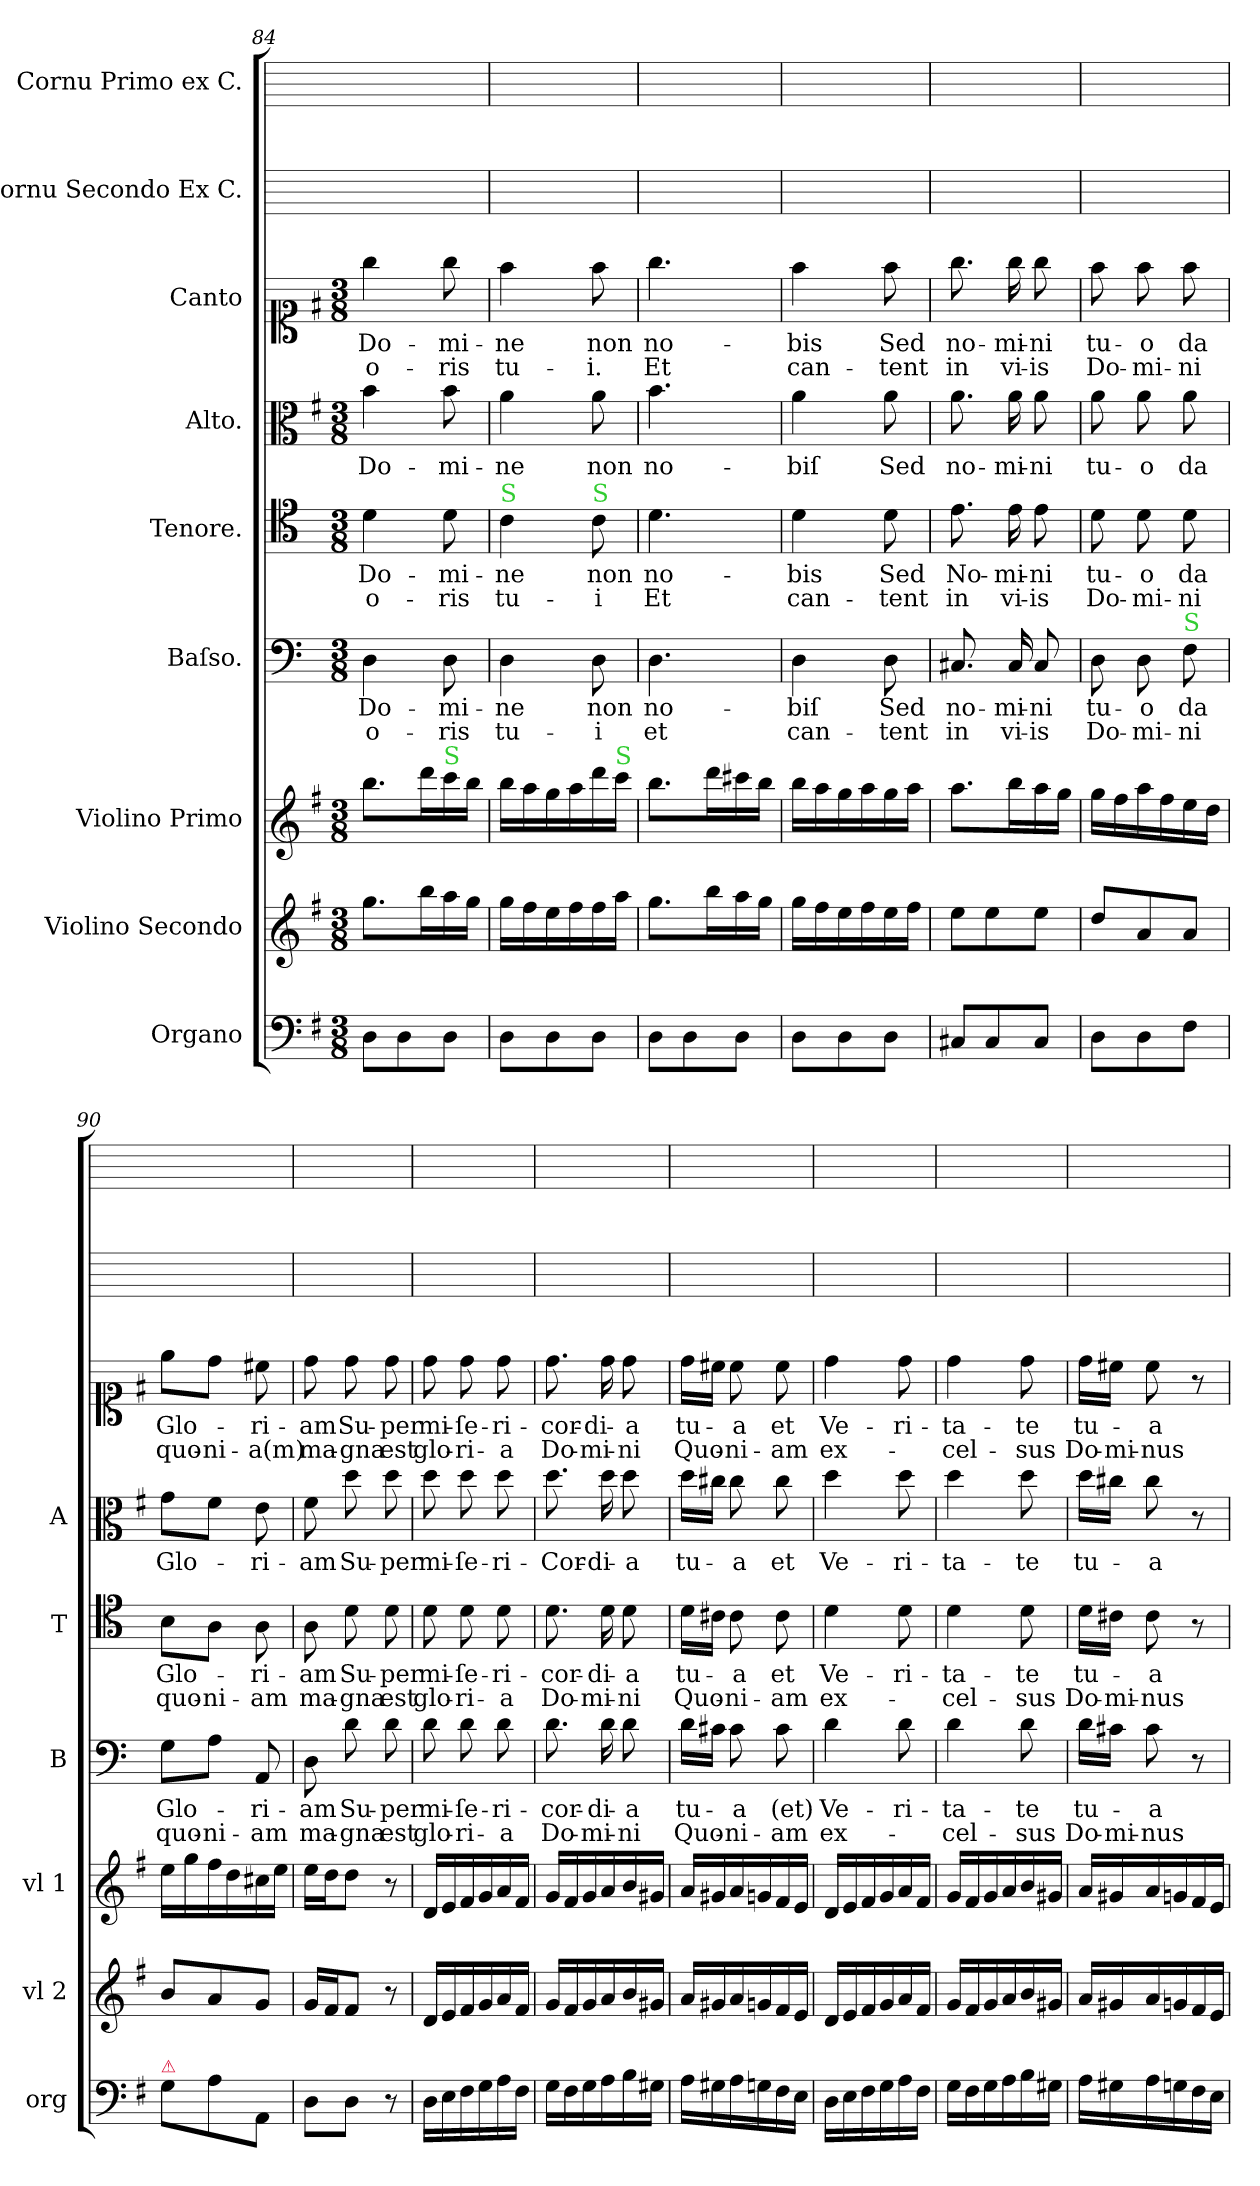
**kern	**kern	**kern	**kern	**text	**text	**kern	**text	**text	**kern	**text	**kern	**text	**text	**kern	**kern
*part9	*part8	*part7	*part6	*part6	*part6	*part5	*part5	*part5	*part4	*part4	*part3	*part3	*part3	*part2	*part1
*staff9	*staff8	*staff7	*staff6	*staff6	*staff6	*staff5	*staff5	*staff5	*staff4	*staff4	*staff3	*staff3	*staff3	*staff2	*staff1
*I"Organo	*I"Violino Secondo	*I"Violino Primo	*I"Baſso.	*	*	*I"Tenore.	*	*	*I"Alto.	*	*I"Canto	*	*	*I"Cornu Secondo Ex C.	*I"Cornu Primo ex C.
*I'org	*I'vl 2	*I'vl 1	*I'B	*	*	*I'T	*	*	*I'A	*	*	*	*	*	*
*clefF4	*clefG2	*clefG2	*clefF4	*	*	*clefC4	*	*	*clefC3	*	*clefC1	*	*	*	*
*k[f#]	*k[f#]	*k[f#]	*k[]	*	*	*k[]	*	*	*k[f#]	*	*k[f#]	*	*	*	*
*e:	*e:	*e:	*	*	*	*	*	*	*e:	*	*e:	*	*	*	*
*M3/8	*M3/8	*M3/8	*M3/8	*	*	*M3/8	*	*	*M3/8	*	*M3/8	*	*	*	*
=84	=84	=84	=84	=84	=84	=84	=84	=84	=84	=84	=84	=84	=84	=84	=84
8D\L	8.gg\L	8.bb\L	4D\	Do-	o-	4d\	Do-	o-	4b\	Do-	4gg\	Do-	o-	4.ryy	4.ryy
8D\	.	.	.	.	.	.	.	.	.	.	.	.	.	.	.
.	16bb\L	16ddd\L	.	.	.	.	.	.	.	.	.	.	.	.	.
!	!	!LO:TX:a:color=limegreen:t=S	!	!	!	!	!	!	!	!	!	!	!	!	!
8D\J	16aa\	16ccc\	8D\	-mi-	-ris	8d\	-mi-	-ris	8b\	-mi-	8gg\	-mi-	-ris	.	.
.	16gg\JJ	16bb\JJ	.	.	.	.	.	.	.	.	.	.	.	.	.
=85	=85	=85	=85	=85	=85	=85	=85	=85	=85	=85	=85	=85	=85	=85	=85
!	!	!	!	!	!	!LO:TX:a:color=limegreen:t=S	!	!	!	!	!	!	!	!	!
8D\L	16gg\LL	16bb\LL	4D\	-ne	tu-	4c\	-ne	tu-	4a\	-ne	4ff#\	-ne	tu-	4.ryy	4.ryy
.	16ff#\	16aa\	.	.	.	.	.	.	.	.	.	.	.	.	.
8D\	16ee\	16gg\	.	.	.	.	.	.	.	.	.	.	.	.	.
.	16ff#\	16aa\	.	.	.	.	.	.	.	.	.	.	.	.	.
!	!	!	!	!	!	!LO:TX:a:color=limegreen:t=S	!	!	!	!	!	!	!	!	!
8D\J	16ff#\	16ddd\	8D\	non	-i	8c\	non	-i	8a\	non	8ff#\	non	-i.	.	.
!	!	!LO:TX:a:color=limegreen:t=S	!	!	!	!	!	!	!	!	!	!	!	!	!
.	16aa\JJ	16ccc\JJ	.	.	.	.	.	.	.	.	.	.	.	.	.
=86	=86	=86	=86	=86	=86	=86	=86	=86	=86	=86	=86	=86	=86	=86	=86
8D\L	8.gg\L	8.bb\L	4.D\	no-	et	4.d\	no-	Et	4.b\	no-	4.gg\	no-	Et	4.ryy	4.ryy
8D\	.	.	.	.	.	.	.	.	.	.	.	.	.	.	.
.	16bb\L	16ddd\L	.	.	.	.	.	.	.	.	.	.	.	.	.
8D\J	16aa\	16ccc#X\	.	.	.	.	.	.	.	.	.	.	.	.	.
.	16gg\JJ	16bb\JJ	.	.	.	.	.	.	.	.	.	.	.	.	.
=87	=87	=87	=87	=87	=87	=87	=87	=87	=87	=87	=87	=87	=87	=87	=87
8D\L	16gg\LL	16bb\LL	4D\	-biſ	can-	4d\	-bis	can-	4a\	-biſ	4ff#\	-bis	can-	4.ryy	4.ryy
.	16ff#\	16aa\	.	.	.	.	.	.	.	.	.	.	.	.	.
8D\	16ee\	16gg\	.	.	.	.	.	.	.	.	.	.	.	.	.
.	16ff#\	16aa\	.	.	.	.	.	.	.	.	.	.	.	.	.
8D\J	16ee\	16gg\	8D\	Sed	-tent	8d\	Sed	-tent	8a\	Sed	8ff#\	Sed	-tent	.	.
.	16ff#\JJ	16aa\JJ	.	.	.	.	.	.	.	.	.	.	.	.	.
=88	=88	=88	=88	=88	=88	=88	=88	=88	=88	=88	=88	=88	=88	=88	=88
8C#X/L	8ee\L	8.aa\L	8.C#X/	no-	in	8.e\	No-	in	8.a\	no-	8.gg\	no-	in	4.ryy	4.ryy
8C#/	8ee\	.	.	.	.	.	.	.	.	.	.	.	.	.	.
.	.	16bb\L	16C#/	-mi-	vi-	16e\	-mi-	vi-	16a\	-mi-	16gg\	-mi-	vi-	.	.
8C#/J	8ee\J	16aa\	8C#/	-ni	-is	8e\	-ni	-is	8a\	-ni	8gg\	-ni	-is	.	.
.	.	16gg\JJ	.	.	.	.	.	.	.	.	.	.	.	.	.
=89	=89	=89	=89	=89	=89	=89	=89	=89	=89	=89	=89	=89	=89	=89	=89
8D\L	8dd/L	16gg\LL	8D\	tu-	Do-	8d\	tu-	Do-	8a\	tu-	8ff#\	tu-	Do-	4.ryy	4.ryy
.	.	16ff#\	.	.	.	.	.	.	.	.	.	.	.	.	.
8D\	8a/	16aa\	8D\	-o	-mi-	8d\	-o	-mi-	8a\	-o	8ff#\	-o	-mi-	.	.
.	.	16ff#\	.	.	.	.	.	.	.	.	.	.	.	.	.
!	!	!	!LO:TX:a:color=limegreen:t=S	!	!	!	!	!	!	!	!	!	!	!	!
8F#\J	8a/J	16ee\	8F\	da	-ni	8d\	da	-ni	8a\	da	8ff#\	da	-ni	.	.
.	.	16dd\JJ	.	.	.	.	.	.	.	.	.	.	.	.	.
=90	=90	=90	=90	=90	=90	=90	=90	=90	=90	=90	=90	=90	=90	=90	=90
!LO:TX:a:color=crimson:t=⚠	!	!	!	!	!	!	!	!	!	!	!	!	!	!	!
8G\L	8b/L	16ee\LL	8G\L	Glo-	quo-	8B\L	Glo-	quo-	8g\L	Glo-	8ee\L	Glo-	quo-	4.ryy	4.ryy
.	.	16gg\	.	.	.	.	.	.	.	.	.	.	.	.	.
8A\	8a/	16ff#\	8A\J	.	-ni-	8A\J	.	-ni-	8f#\J	.	8dd\J	.	-ni-	.	.
.	.	16dd\	.	.	.	.	.	.	.	.	.	.	.	.	.
8AA/J	8g/J	16cc#X\	8AA/	-ri-	-am	8A\	-ri-	-am	8e\	-ri-	8cc#X\	-ri-	-a(m)	.	.
.	.	16ee\JJ	.	.	.	.	.	.	.	.	.	.	.	.	.
=91	=91	=91	=91	=91	=91	=91	=91	=91	=91	=91	=91	=91	=91	=91	=91
8D\L	16g/LL	16ee\LL	8D\	-am	ma-	8A\	-am	ma-	8f#\	-am	8dd\	-am	ma-	4.ryy	4.ryy
.	16f#/J	16dd\J	.	.	.	.	.	.	.	.	.	.	.	.	.
8D\J	8f#/J	8dd\J	8d\	Su-	-gna	8d\	Su-	-gna	8dd\	Su-	8dd\	Su-	-gna	.	.
8r	8r	8r	8d\	-per	est	8d\	-per	est	8dd\	-per	8dd\	-per	est	.	.
=92	=92	=92	=92	=92	=92	=92	=92	=92	=92	=92	=92	=92	=92	=92	=92
16D\LL	16d/LL	16d/LL	8d\	mi-	glo-	8d\	mi-	glo-	8dd\	mi-	8dd\	mi-	glo-	4.ryy	4.ryy
16E\	16e/	16e/	.	.	.	.	.	.	.	.	.	.	.	.	.
16F#\	16f#/	16f#/	8d\	-ſe-	-ri-	8d\	-ſe-	-ri-	8dd\	-ſe-	8dd\	-ſe-	-ri-	.	.
16G\	16g/	16g/	.	.	.	.	.	.	.	.	.	.	.	.	.
16A\	16a/	16a/	8d\	-ri-	-a	8d\	-ri-	-a	8dd\	-ri-	8dd\	-ri-	-a	.	.
16F#\JJ	16f#/JJ	16f#/JJ	.	.	.	.	.	.	.	.	.	.	.	.	.
=93	=93	=93	=93	=93	=93	=93	=93	=93	=93	=93	=93	=93	=93	=93	=93
16G\LL	16g/LL	16g/LL	8.d\	-cor-	Do-	8.d\	-cor-	Do-	8.dd\	-Cor-	8.dd\	-cor-	Do-	4.ryy	4.ryy
16F#\	16f#/	16f#/	.	.	.	.	.	.	.	.	.	.	.	.	.
16G\	16g/	16g/	.	.	.	.	.	.	.	.	.	.	.	.	.
16A\	16a/	16a/	16d\	-di-	-mi-	16d\	-di-	-mi-	16dd\	-di-	16dd\	-di-	-mi-	.	.
16B\	16b/	16b/	8d\	-a	-ni	8d\	-a	-ni	8dd\	-a	8dd\	-a	-ni	.	.
16G#X\JJ	16g#X/JJ	16g#X/JJ	.	.	.	.	.	.	.	.	.	.	.	.	.
=94	=94	=94	=94	=94	=94	=94	=94	=94	=94	=94	=94	=94	=94	=94	=94
16A\LL	16a/LL	16a/LL	16d\LL	tu-	Quo-	16d\LL	tu-	Quo-	16dd\LL	tu-	16dd\LL	tu-	Quo-	4.ryy	4.ryy
16G#X\	16g#X/	16g#X/	16c#X\JJ	.	.	16c#X\JJ	.	.	16cc#X\JJ	.	16cc#X\JJ	.	.	.	.
16A\	16a/	16a/	8c#\	-a	-ni-	8c#\	-a	-ni-	8cc#\	-a	8cc#\	-a	-ni-	.	.
16Gn\	16gn/	16gn/	.	.	.	.	.	.	.	.	.	.	.	.	.
16F#\	16f#/	16f#/	8c#\	(et)	-am	8c#\	et	-am	8cc#\	et	8cc#\	et	-am	.	.
16E\JJ	16e/JJ	16e/JJ	.	.	.	.	.	.	.	.	.	.	.	.	.
=95	=95	=95	=95	=95	=95	=95	=95	=95	=95	=95	=95	=95	=95	=95	=95
16D\LL	16d/LL	16d/LL	4d\	Ve-	ex-	4d\	Ve-	ex-	4dd\	Ve-	4dd\	Ve-	ex-	4.ryy	4.ryy
16E\	16e/	16e/	.	.	.	.	.	.	.	.	.	.	.	.	.
16F#\	16f#/	16f#/	.	.	.	.	.	.	.	.	.	.	.	.	.
16G\	16g/	16g/	.	.	.	.	.	.	.	.	.	.	.	.	.
16A\	16a/	16a/	8d\	-ri-	.	8d\	-ri-	.	8dd\	-ri-	8dd\	-ri-	.	.	.
16F#\JJ	16f#/JJ	16f#/JJ	.	.	.	.	.	.	.	.	.	.	.	.	.
=96	=96	=96	=96	=96	=96	=96	=96	=96	=96	=96	=96	=96	=96	=96	=96
16G\LL	16g/LL	16g/LL	4d\	-ta-	-cel-	4d\	-ta-	-cel-	4dd\	-ta-	4dd\	-ta-	-cel-	4.ryy	4.ryy
16F#\	16f#/	16f#/	.	.	.	.	.	.	.	.	.	.	.	.	.
16G\	16g/	16g/	.	.	.	.	.	.	.	.	.	.	.	.	.
16A\	16a/	16a/	.	.	.	.	.	.	.	.	.	.	.	.	.
16B\	16b/	16b/	8d\	-te	-sus	8d\	-te	-sus	8dd\	-te	8dd\	-te	-sus	.	.
16G#X\JJ	16g#X/JJ	16g#X/JJ	.	.	.	.	.	.	.	.	.	.	.	.	.
=97	=97	=97	=97	=97	=97	=97	=97	=97	=97	=97	=97	=97	=97	=97	=97
16A\LL	16a/LL	16a/LL	16d\LL	tu-	Do-	16d\LL	tu-	Do-	16dd\LL	tu-	16dd\LL	tu-	Do-	4.ryy	4.ryy
16G#X\	16g#X/	16g#X/	16c#X\JJ	.	-mi-	16c#X\JJ	.	-mi-	16cc#X\JJ	.	16cc#X\JJ	.	-mi-	.	.
16A\	16a/	16a/	8c#\	-a	-nus	8c#\	-a	-nus	8cc#\	-a	8cc#\	-a	-nus	.	.
16Gn\	16gn/	16gn/	.	.	.	.	.	.	.	.	.	.	.	.	.
16F#\	16f#/	16f#/	8r	.	.	8r	.	.	8r	.	8r	.	.	.	.
16E\JJ	16e/JJ	16e/JJ	.	.	.	.	.	.	.	.	.	.	.	.	.
=	=	=	=	=	=	=	=	=	=	=	=	=	=	=	=
*-	*-	*-	*-	*-	*-	*-	*-	*-	*-	*-	*-	*-	*-	*-	*-
